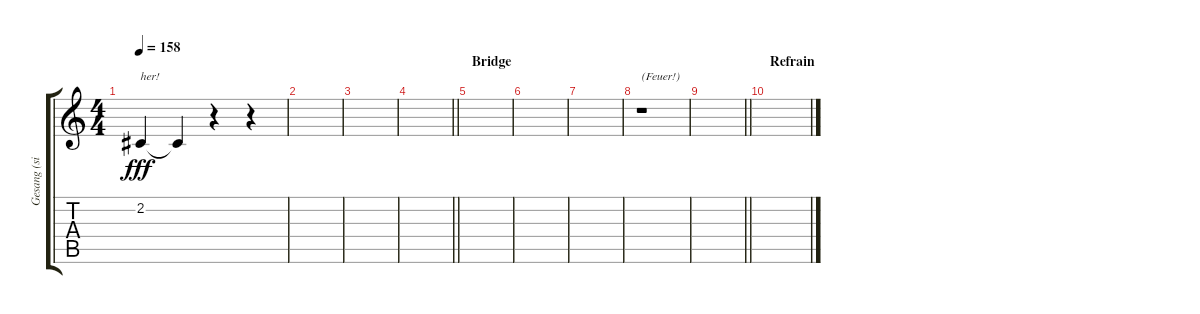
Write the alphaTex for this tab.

\track ("Gesang (sinnloses Zeug xD)" "Gesang (si") {instrument stringensemble1}
\staff {score tabs}
\tuning (E4 B3 G3 D3 A2 E2) {hide}
\ts (4 4)
\tempo 158
\clef g2
\ks c
2.2.4{txt "her!" dy fff} 2.2{t}.4 r.4 r.4 |
|
|
\barLineRight lightlight
|
\section ("" "Bridge")
|
|
|
r.1{txt "(Feuer!)"} |
\barLineRight lightlight
|
\section ("" "Refrain")
